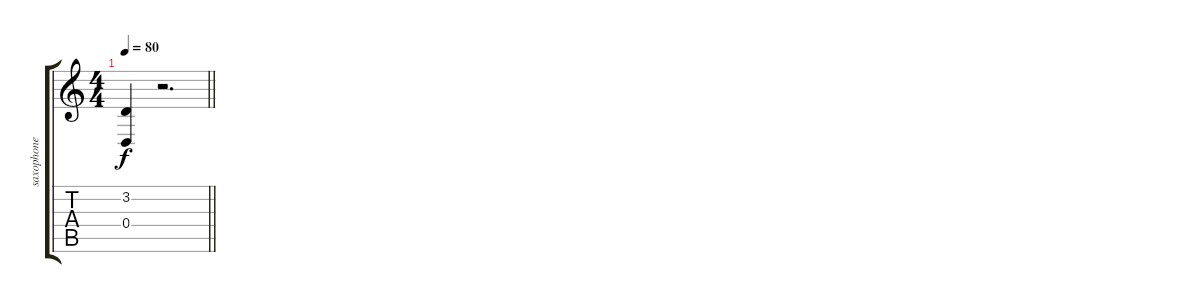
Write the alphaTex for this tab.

\track ("saxophone" "saxophone") {instrument sopranosax}
\staff {score tabs}
\tuning (E4 B3 G3 D3 A2 E2) {hide}
\ts (4 4)
\tempo 80
\clef g2
\barLineRight lightlight
\ks c
(3.2 0.4).4{dy f} r.2{d}
